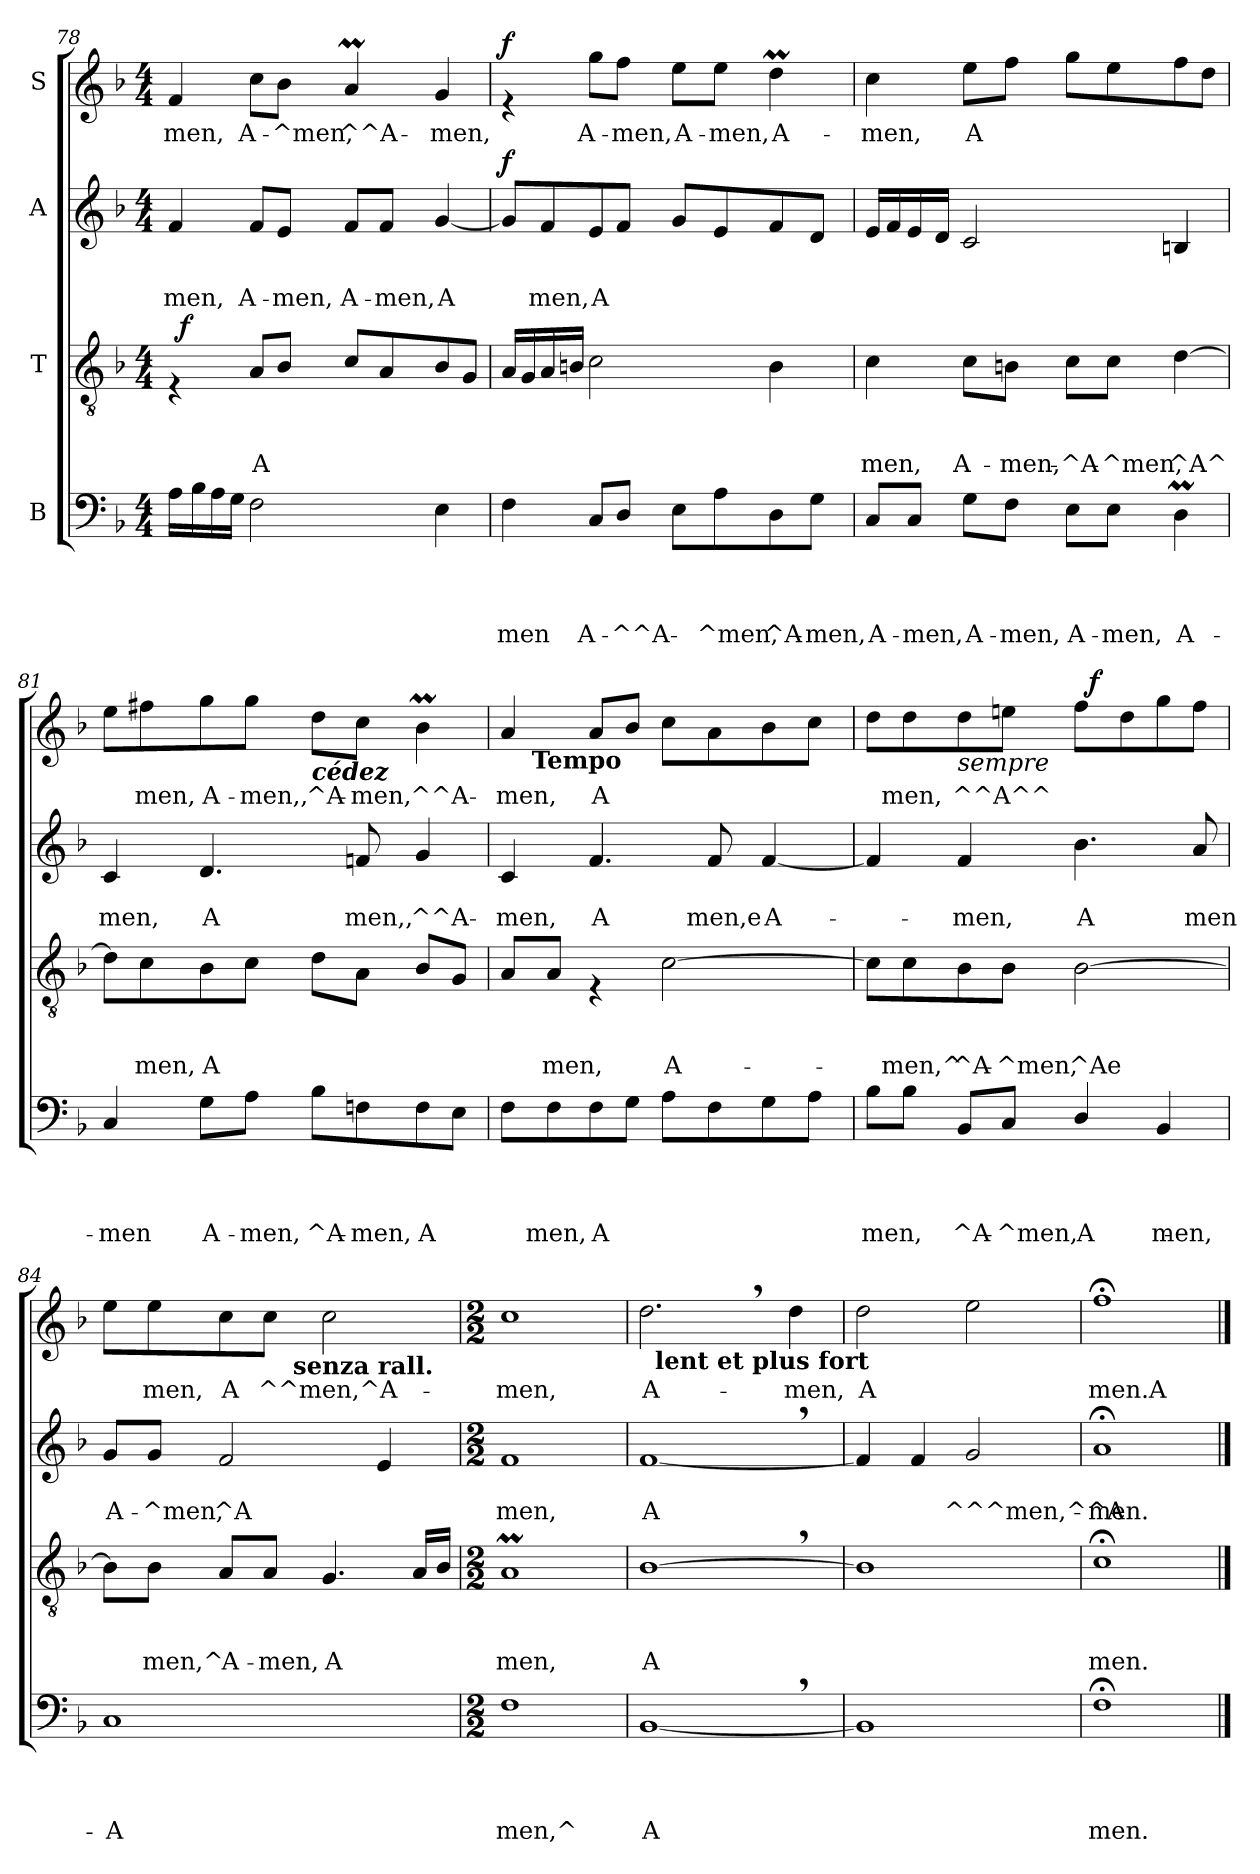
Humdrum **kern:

**kern	**text	**text	**text	**text	**kern	**text	**text	**text	**dynam	**kern	**text	**text	**dynam	**kern	**text	**dynam
*part4	*part4	*part4	*part4	*part4	*part3	*part3	*part3	*part3	*part3	*part2	*part2	*part2	*part2	*part1	*part1	*part1
*staff4	*staff4	*staff4	*staff4	*staff4	*staff3	*staff3	*staff3	*staff3	*staff3	*staff2	*staff2	*staff2	*staff2	*staff1	*staff1	*staff1
*I"B	*	*	*	*	*I"T	*	*	*	*	*I"A	*	*	*	*I"S	*	*
*clefF4	*	*	*	*	*clefGv2	*	*	*	*	*clefG2	*	*	*	*clefG2	*	*
*k[b-]	*	*	*	*	*k[b-]	*	*	*	*	*k[b-]	*	*	*	*k[b-]	*	*
*F:	*	*	*	*	*F:	*	*	*	*	*F:	*	*	*	*F:	*	*
*M4/4	*	*	*	*	*M4/4	*	*	*	*	*M4/4	*	*	*	*M4/4	*	*
=78	=78	=78	=78	=78	=78	=78	=78	=78	=78	=78	=78	=78	=78	=78	=78	=78
!	!	!	!	!	!	!	!	!	!	!	!	!LO:LY:b	!	!	!LO:LY:b	!
*	*	*	*	*	*^	*	*	*	*	*	*	*	*	*	*	*
16A\LL	.	.	.	.	4rE	32ryy	.	.	.	.	4f/	.	men,	.	4f/	-men,	.
!	!	!	!	!	!	!	!	!	!	!LO:DY:a	!	!	!	!	!	!	!
.	.	.	.	.	.	2ryy	.	.	.	f	.	.	.	.	.	.	.
16B-\	.	.	.	.	.	.	.	.	.	.	.	.	.	.	.	.	.
16A\	.	.	.	.	.	.	.	.	.	.	.	.	.	.	.	.	.
16G\JJ	.	.	.	.	.	.	.	.	.	.	.	.	.	.	.	.	.
!	!	!	!	!	!	!	!	!	!LO:LY:b	!	!	!	!LO:LY:b	!	!	!LO:LY:b	!
2F\	.	.	.	.	8A/L	.	.	.	A	.	8f/L	.	A-	.	8cc\L	A-	.
!	!	!	!	!	!	!	!	!	!	!	!	!	!LO:LY:b	!	!	!LO:LY:b	!
.	.	.	.	.	8B-/J	.	.	.	.	.	8e/J	.	-men,	.	8b-\J	-^men,	.
!	!	!	!	!	!	!	!	!	!	!	!	!	!LO:LY:b	!	!	!LO:LY:b	!
.	.	.	.	.	8c/L	.	.	.	.	.	8f/L	.	A-	.	4am/	^^A-	.
.	.	.	.	.	.	4...ryy	.	.	.	.	.	.	.	.	.	.	.
!	!	!	!	!	!	!	!	!	!	!	!	!	!LO:LY:b	!	!	!	!
.	.	.	.	.	8A/	.	.	.	.	.	8f/J	.	-men,	.	.	.	.
!	!	!	!	!	!	!	!	!	!	!	!	!	!LO:LY:b	!	!	!LO:LY:b	!
4E\	.	.	.	.	8B-/	.	.	.	.	.	[<4g/	.	A	.	4g/	-men,	.
.	.	.	.	.	8G/J	.	.	.	.	.	.	.	.	.	.	.	.
=79	=79	=79	=79	=79	=79	=79	=79	=79	=79	=79	=79	=79	=79	=79	=79	=79	=79
!	!	!	!	!LO:LY:b	!	!	!	!	!	!	!	!	!	!LO:DY:a	!	!	!LO:DY:a
*	*	*	*	*	*v	*v	*	*	*	*	*	*	*	*	*	*	*
4F\	.	.	.	men	16A/LL	.	.	.	.	8g/L]	.	.	f	4re	.	f
.	.	.	.	.	16G/	.	.	.	.	.	.	.	.	.	.	.
!	!	!	!	!	!	!	!	!	!	!	!	!LO:LY:b	!	!	!	!
.	.	.	.	.	16A/	.	.	.	.	8f/	.	men,	.	.	.	.
.	.	.	.	.	16Bn/JJ	.	.	.	.	.	.	.	.	.	.	.
!	!	!	!	!LO:LY:b	!	!	!	!	!	!	!	!LO:LY:b	!	!	!LO:LY:b	!
8C/L	.	.	.	A-	2c\	.	.	.	.	8e/	.	A	.	8gg\L	A-	.
!	!	!	!	!LO:LY:b	!	!	!	!	!	!	!	!	!	!	!LO:LY:b	!
8D/J	.	.	.	-^^A-	.	.	.	.	.	8f/J	.	.	.	8ff\J	-men,	.
!	!	!	!	!	!	!	!	!	!	!	!	!	!	!	!LO:LY:b	!
8E\L	.	.	.	.	.	.	.	.	.	8g/L	.	.	.	8ee\L	A-	.
!	!	!	!	!LO:LY:b	!	!	!	!	!	!	!	!	!	!	!LO:LY:b	!
8A\	.	.	.	-^men,	.	.	.	.	.	8e/	.	.	.	8ee\J	-men,	.
!	!	!	!	!LO:LY:b	!	!	!	!	!	!	!	!	!	!	!LO:LY:b	!
8D\	.	.	.	^A-	4B\	.	.	.	.	8f/	.	.	.	4ddM\	A-	.
!	!	!	!	!LO:LY:b	!	!	!	!	!	!	!	!	!	!	!	!
8G\J	.	.	.	-men,	.	.	.	.	.	8d/J	.	.	.	.	.	.
!!LO:LB:g=z
=80	=80	=80	=80	=80	=80	=80	=80	=80	=80	=80	=80	=80	=80	=80	=80	=80
!	!	!	!	!LO:LY:b	!	!	!	!LO:LY:b	!	!	!	!	!	!	!LO:LY:b	!
8C/L	.	.	.	A-	4c\	.	.	men,	.	16e/LL	.	.	.	4cc\	-men,	.
.	.	.	.	.	.	.	.	.	.	16f/	.	.	.	.	.	.
!	!	!	!	!LO:LY:b	!	!	!	!	!	!	!	!	!	!	!	!
8C/J	.	.	.	-men,	.	.	.	.	.	16e/	.	.	.	.	.	.
.	.	.	.	.	.	.	.	.	.	16d/JJ	.	.	.	.	.	.
!	!	!	!	!LO:LY:b	!	!	!	!LO:LY:b	!	!	!	!	!	!	!LO:LY:b	!
8G\L	.	.	.	A-	8c\L	.	.	A-	.	2c/	.	.	.	8ee\L	A	.
!	!	!	!	!LO:LY:b	!	!	!	!LO:LY:b	!	!	!	!	!	!	!	!
8F\J	.	.	.	-men,	8Bn\J	.	.	-men,-	.	.	.	.	.	8ff\J	.	.
!	!	!	!	!LO:LY:b	!	!	!	!LO:LY:b	!	!	!	!	!	!	!	!
8E\L	.	.	.	A-	8c\L	.	.	-^A-	.	.	.	.	.	8gg\L	.	.
!	!	!	!	!LO:LY:b	!	!	!	!LO:LY:b	!	!	!	!	!	!	!	!
8E\J	.	.	.	-men,	8c\J	.	.	-^men,	.	.	.	.	.	8ee\	.	.
!	!	!	!	!LO:LY:b	!	!	!	!LO:LY:b	!	!	!	!	!	!	!	!
4DM\	.	.	.	A-	[>4d\	.	.	^A^	.	4Bn/	.	.	.	8ff\	.	.
.	.	.	.	.	.	.	.	.	.	.	.	.	.	8dd\J	.	.
=81	=81	=81	=81	=81	=81	=81	=81	=81	=81	=81	=81	=81	=81	=81	=81	=81
!	!	!	!	!LO:LY:b	!	!	!	!	!	!	!	!LO:LY:b	!	!	!	!
4C/	.	.	.	-men	8d\L]	.	.	.	.	4c/	.	men,	.	8ee\L	.	.
!	!	!	!	!	!	!	!	!LO:LY:b	!	!	!	!	!	!	!LO:LY:b	!
.	.	.	.	.	8c\	.	.	men,	.	.	.	.	.	8ff#X\	men,	.
!	!	!	!	!LO:LY:b	!	!	!	!LO:LY:b	!	!	!	!LO:LY:b	!	!	!LO:LY:b	!
8G\L	.	.	.	A-	8B-i\	.	.	A	.	4.d/	.	A	.	8gg\	A-	.
!	!	!	!	!LO:LY:b	!	!	!	!	!	!	!	!	!	!	!LO:LY:b	!
8A\J	.	.	.	-men,	8c\J	.	.	.	.	.	.	.	.	8gg\J	-men,,	.
!	!	!	!	!	!	!	!	!	!	!	!	!	!	!LO:TX:b:Bi:t=cédez	!	!
!	!	!	!	!LO:LY:b	!	!	!	!	!	!	!	!	!	!	!LO:LY:b	!
8B-\L	.	.	.	^A-	8d\L	.	.	.	.	.	.	.	.	8dd\L	^A-	.
!	!	!	!	!LO:LY:b	!	!	!	!	!	!	!	!LO:LY:b	!	!	!LO:LY:b	!
8Fni\	.	.	.	-men,	8A\J	.	.	.	.	8fni/	.	men,,	.	8cc\J	-men,	.
!	!	!	!	!LO:LY:b	!	!	!	!	!	!	!	!LO:LY:b	!	!	!LO:LY:b	!
8F\	.	.	.	A	8B-/L	.	.	.	.	4g/	.	^^A-	.	4b-M\	^^A-	.
8E\J	.	.	.	.	8G/J	.	.	.	.	.	.	.	.	.	.	.
=82	=82	=82	=82	=82	=82	=82	=82	=82	=82	=82	=82	=82	=82	=82	=82	=82
!	!	!	!	!	!	!	!	!	!	!	!	!LO:LY:b	!	!	!LO:LY:b	!
*	*	*	*	*	*	*	*	*	*	*	*	*	*	*^	*	*
8F\L	.	.	.	.	8A/L	.	.	.	.	4c/	.	-men,	.	4a/	16.ryy	-men,	.
!	!	!	!	!	!	!	!	!	!	!	!	!	!	!	!LO:TX:b:B:t=Tempo	!	!
.	.	.	.	.	.	.	.	.	.	.	.	.	.	.	2ryy	.	.
!	!	!	!	!LO:LY:b	!	!	!	!LO:LY:b	!	!	!	!	!	!	!	!	!
8F\	.	.	.	men,	8A/J	.	.	men,	.	.	.	.	.	.	.	.	.
!	!	!	!	!LO:LY:b	!	!	!	!	!	!	!	!LO:LY:b	!	!	!	!LO:LY:b	!
8F\	.	.	.	A	4rE	.	.	.	.	4.f/	.	A	.	8a/L	.	A	.
8G\J	.	.	.	.	.	.	.	.	.	.	.	.	.	8b-/J	.	.	.
!	!	!	!	!	!	!	!	!LO:LY:b	!	!	!	!	!	!	!	!	!
8A\L	.	.	.	.	[>2c\	.	.	A-	.	.	.	.	.	8cc\L	.	.	.
.	.	.	.	.	.	.	.	.	.	.	.	.	.	.	4ryy	.	.
!	!	!	!	!	!	!	!	!	!	!	!	!LO:LY:b	!	!	!	!	!
8F\	.	.	.	.	.	.	.	.	.	8f/	.	men,e	.	8a\	.	.	.
!	!	!	!	!	!	!	!	!	!	!	!	!LO:LY:b	!	!	!	!	!
8G\	.	.	.	.	.	.	.	.	.	[<4f/	.	A-	.	8b-\	.	.	.
.	.	.	.	.	.	.	.	.	.	.	.	.	.	.	8ryy	.	.
8A\J	.	.	.	.	.	.	.	.	.	.	.	.	.	8cc\J	.	.	.
.	.	.	.	.	.	.	.	.	.	.	.	.	.	.	32ryy	.	.
!!LO:LB:g=z	!!
=83	=83	=83	=83	=83	=83	=83	=83	=83	=83	=83	=83	=83	=83	=83	=83	=83	=83
!	!	!	!	!LO:LY:b	!	!	!	!	!	!	!	!	!	!	!	!	!
*^	*	*	*	*	*	*	*	*	*	*	*	*	*	*	*	*	*
8B-\L	4ryy	.	.	.	men,	8c\L]	.	.	.	.	4f/]	.	.	.	8dd\L	2ryy	.	.
!	!	!	!	!	!	!	!	!	!LO:LY:b	!	!	!	!	!	!	!	!LO:LY:b	!
8B-\J	.	.	.	.	.	8c\	.	.	-men,^	.	.	.	.	.	8dd\	.	men,	.
!	!	!	!	!	!	!	!	!	!	!	!	!	!	!	!LO:TX:b:i:t=sempre	!	!	!
!	!	!	!	!	!LO:LY:b	!	!	!	!LO:LY:b	!	!	!	!LO:LY:b	!	!	!	!LO:LY:b	!
4ryy	8BB-/L	.	.	.	-^A-	8B-\	.	.	^A-	.	4f/	.	-men,	.	8dd\	.	^^A^^	.
!	!	!	!	!	!LO:LY:b	!	!	!	!LO:LY:b	!	!	!	!	!	!	!	!	!
.	8C/J	.	.	.	-^men,	8B-\J	.	.	-^men,	.	.	.	.	.	8eeni\J	.	.	.
!	!	!	!	!	!LO:LY:b	!	!	!	!LO:LY:b	!	!	!	!LO:LY:b	!	!	!	!	!
4D/	4ryy	.	.	.	A-	[>2B-\	.	.	^Ae	.	4.b-\	.	A	.	8ff\L	32ryy	.	.
!	!	!	!	!	!	!	!	!	!	!	!	!	!	!	!	!	!	!LO:DY:a
.	.	.	.	.	.	.	.	.	.	.	.	.	.	.	.	4...ryy	.	f
.	.	.	.	.	.	.	.	.	.	.	.	.	.	.	8dd\	.	.	.
!	!	!	!	!	!LO:LY:b	!	!	!	!	!	!	!	!	!	!	!	!	!
4ryy	4BB-/	.	.	.	men,	.	.	.	.	.	.	.	.	.	8gg\	.	.	.
!	!	!	!	!	!	!	!	!	!	!	!	!	!LO:LY:b	!	!	!	!	!
.	.	.	.	.	.	.	.	.	.	.	8a/	.	men	.	8ff\J	.	.	.
*v	*v	*	*	*	*	*	*	*	*	*	*	*	*	*	*	*	*	*
=84	=84	=84	=84	=84	=84	=84	=84	=84	=84	=84	=84	=84	=84	=84	=84	=84	=84
!	!	!	!	!LO:LY:b	!	!	!	!	!	!	!	!LO:LY:b	!	!	!	!	!
1C	.	.	.	A	8B-\L]	.	.	.	.	8g/L	.	A-	.	8ee\L	4..ryy	.	.
!	!	!	!	!	!	!	!	!LO:LY:b	!	!	!	!LO:LY:b	!	!	!	!LO:LY:b	!
.	.	.	.	.	8B-\J	.	.	men,^	.	8g/J	.	-^men,	.	8ee\	.	men,	.
!	!	!	!	!	!	!	!	!LO:LY:b	!	!	!	!LO:LY:b	!	!	!	!LO:LY:b	!
.	.	.	.	.	8A/L	.	.	A-	.	2f/	.	^A	.	8cc\	.	A	.
!	!	!	!	!	!	!	!	!LO:LY:b	!	!	!	!	!	!	!	!LO:LY:b	!
.	.	.	.	.	8A/J	.	.	-men,	.	.	.	.	.	8cc\J	.	^^men,^A-	.
!	!	!	!	!	!	!	!	!	!	!	!	!	!	!	!LO:TX:b:B:t=senza rall.	!	!
.	.	.	.	.	.	.	.	.	.	.	.	.	.	.	2ryy	.	.
!	!	!	!	!	!	!	!	!LO:LY:b	!	!	!	!	!	!	!	!	!
.	.	.	.	.	4.G/	.	.	A	.	.	.	.	.	2cc\	.	.	.
.	.	.	.	.	.	.	.	.	.	4e/	.	.	.	.	.	.	.
.	.	.	.	.	16A/LL	.	.	.	.	.	.	.	.	.	.	.	.
.	.	.	.	.	16B-/JJ	.	.	.	.	.	.	.	.	.	16ryy	.	.
*	*	*	*	*	*	*	*	*	*	*	*	*	*	*v	*v	*	*
=85	=85	=85	=85	=85	=85	=85	=85	=85	=85	=85	=85	=85	=85	=85	=85	=85
*M2/2	*	*	*	*	*M2/2	*	*	*	*	*M2/2	*	*	*	*M2/2	*	*
*	*	*	*	*	*	*	*	*	*	*	*	*	*	*^	*	*
!	!	!	!	!LO:LY:b	!	!	!	!LO:LY:b	!	!	!	!LO:LY:b	!	!	!	!LO:LY:b	!
*	*	*	*	*	*	*	*	*	*	*	*	*	*	*v	*v	*	*
1F	.	.	.	men,^	1Am	.	.	men,	.	1f	.	men,	.	1cc	-men,	.
=86	=86	=86	=86	=86	=86	=86	=86	=86	=86	=86	=86	=86	=86	=86	=86	=86
!	!	!	!	!LO:LY:b	!	!	!	!LO:LY:b	!	!	!	!LO:LY:b	!	!	!LO:LY:b	!
*	*	*	*	*	*	*	*	*	*	*	*	*	*	*^	*	*
[<1BB-,<	.	.	.	A	[>1B-,<	.	.	A	.	[<1f,<	.	A	.	2.dd,>\	32ryy	A-	.
!	!	!	!	!	!	!	!	!	!	!	!	!	!	!	!LO:TX:b:B:t=lent et plus fort	!	!
.	.	.	.	.	.	.	.	.	.	.	.	.	.	.	2ryy	.	.
.	.	.	.	.	.	.	.	.	.	.	.	.	.	.	4...ryy	.	.
!	!	!	!	!	!	!	!	!	!	!	!	!	!	!	!	!LO:LY:b	!
.	.	.	.	.	.	.	.	.	.	.	.	.	.	4dd\	.	-men,	.
=87	=87	=87	=87	=87	=87	=87	=87	=87	=87	=87	=87	=87	=87	=87	=87	=87	=87
!	!	!	!	!	!	!	!	!	!	!	!	!	!	!	!	!LO:LY:b	!
*	*	*	*	*	*	*	*	*	*	*	*	*	*	*v	*v	*	*
1BB-]	.	.	.	.	1B-]	.	.	.	.	4f/]	.	.	.	2dd\	A	.
.	.	.	.	.	.	.	.	.	.	4f/	.	.	.	.	.	.
!	!	!	!	!	!	!	!	!	!	!	!	!LO:LY:b	!	!	!	!
.	.	.	.	.	.	.	.	.	.	2g/	.	^^^men,^^A-	.	2ee\	.	.
=88	=88	=88	=88	=88	=88	=88	=88	=88	=88	=88	=88	=88	=88	=88	=88	=88
!	!	!	!	!LO:LY:b	!	!	!	!LO:LY:b	!	!	!	!LO:LY:b	!	!	!LO:LY:b	!
1F;<	.	.	.	men.	1c;<	.	.	men.	.	1a;	.	-men.	.	1ff;<	men.A	.
==	==	==	==	==	==	==	==	==	==	==	==	==	==	==	==	==
*-	*-	*-	*-	*-	*-	*-	*-	*-	*-	*-	*-	*-	*-	*-	*-	*-
